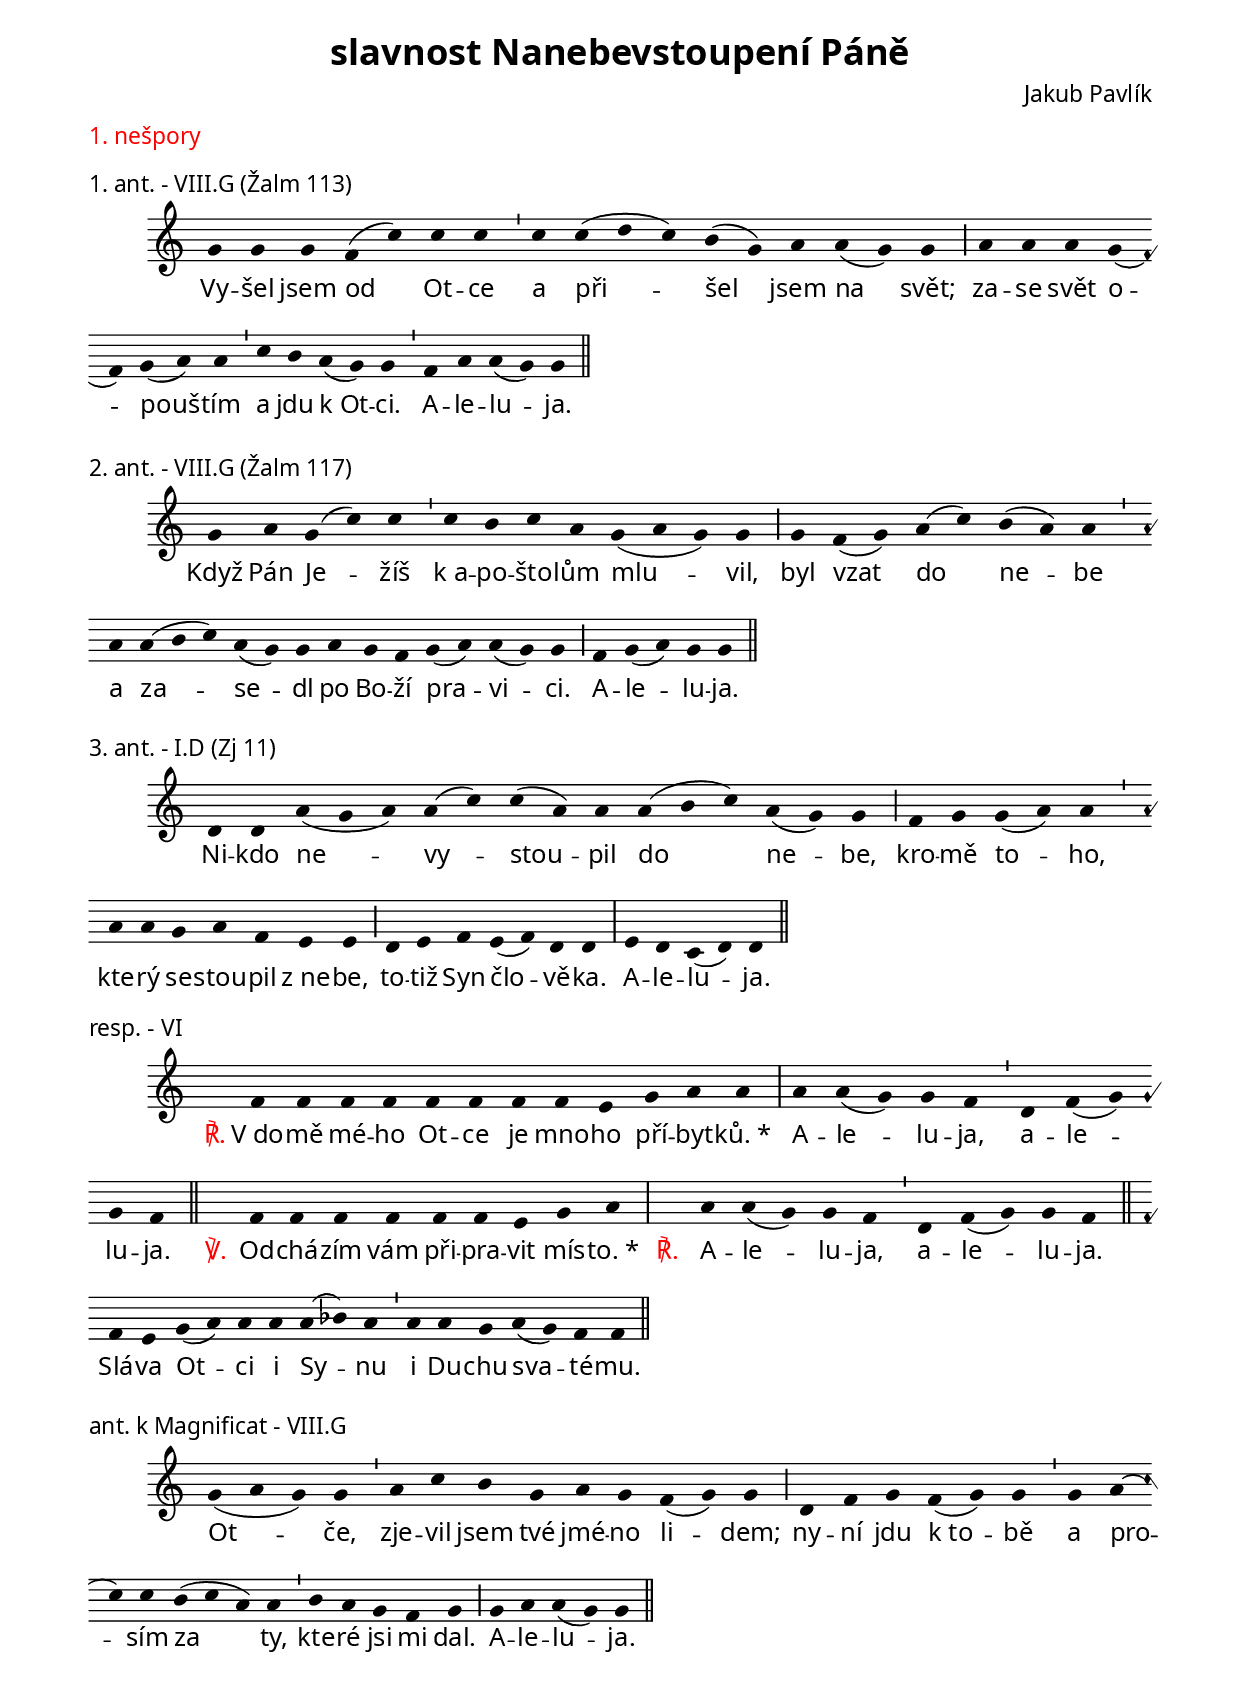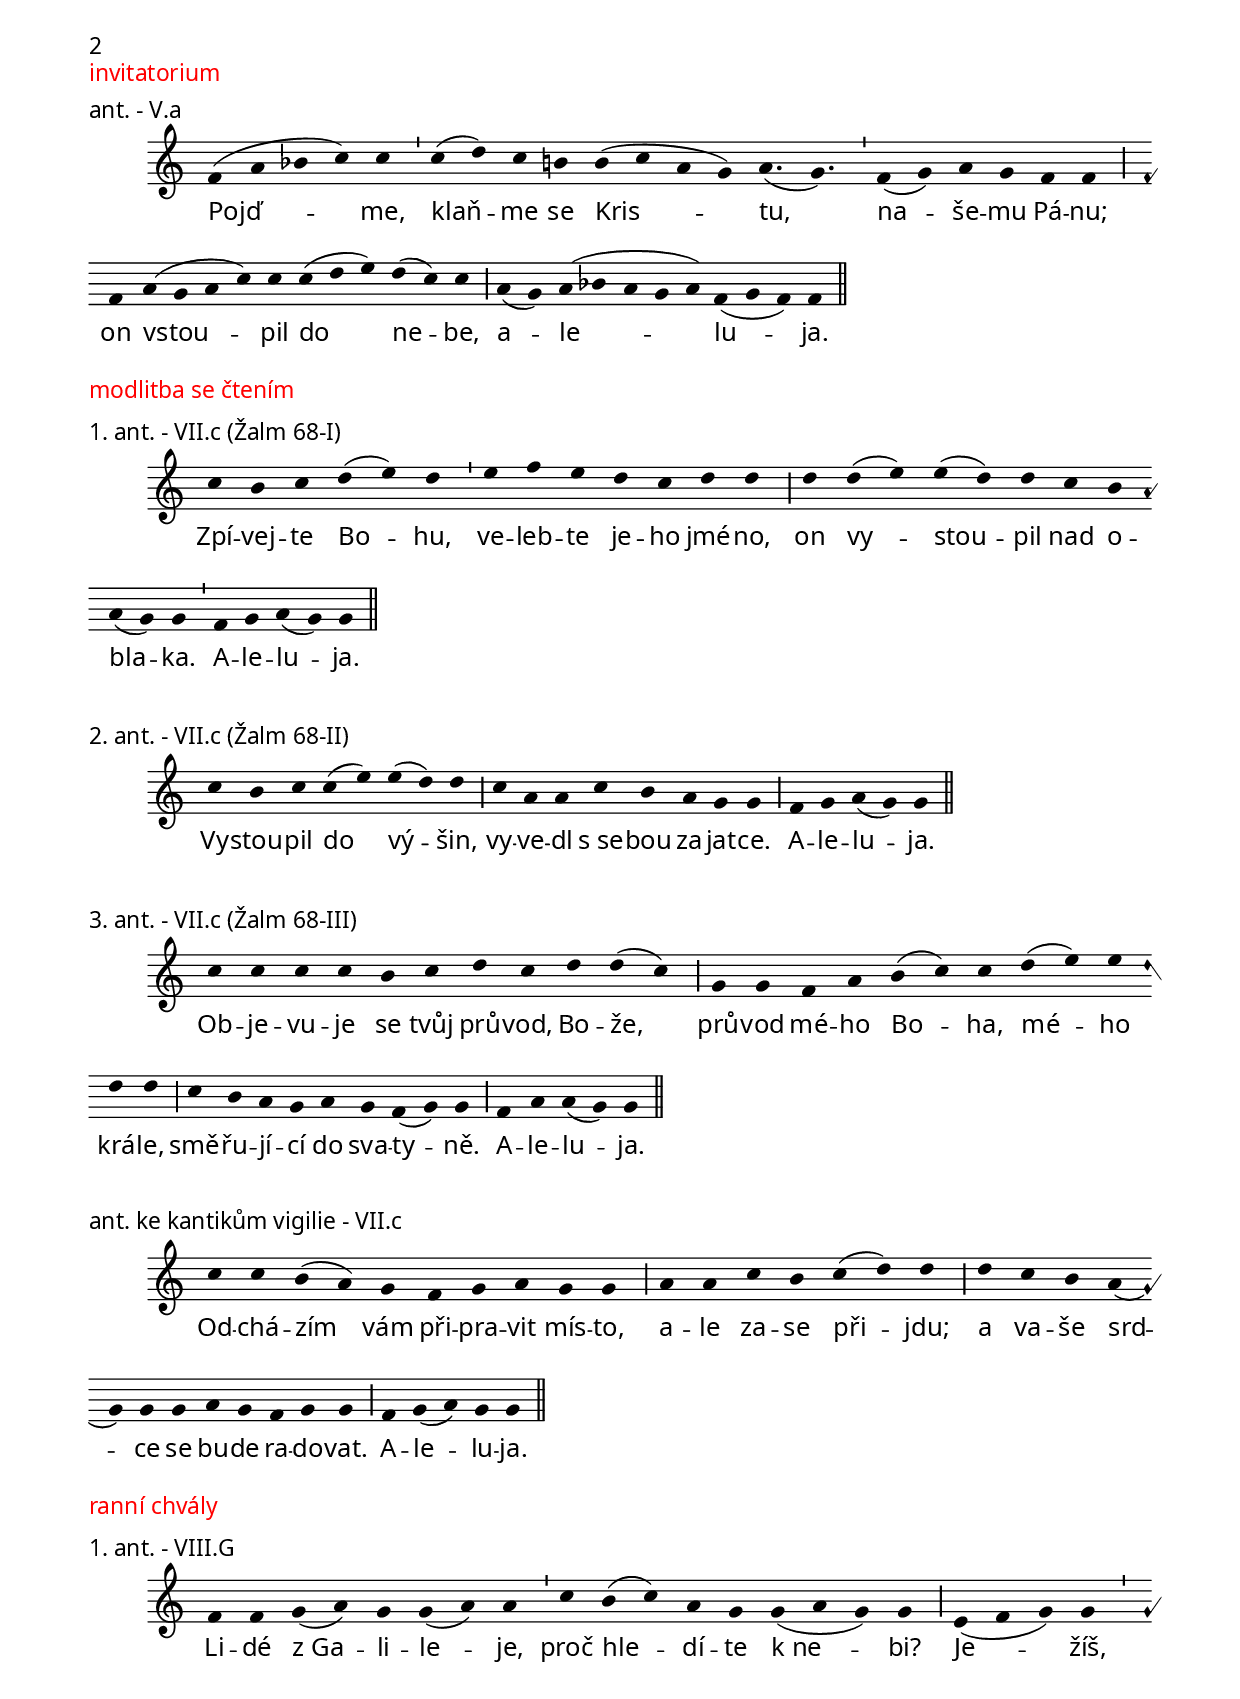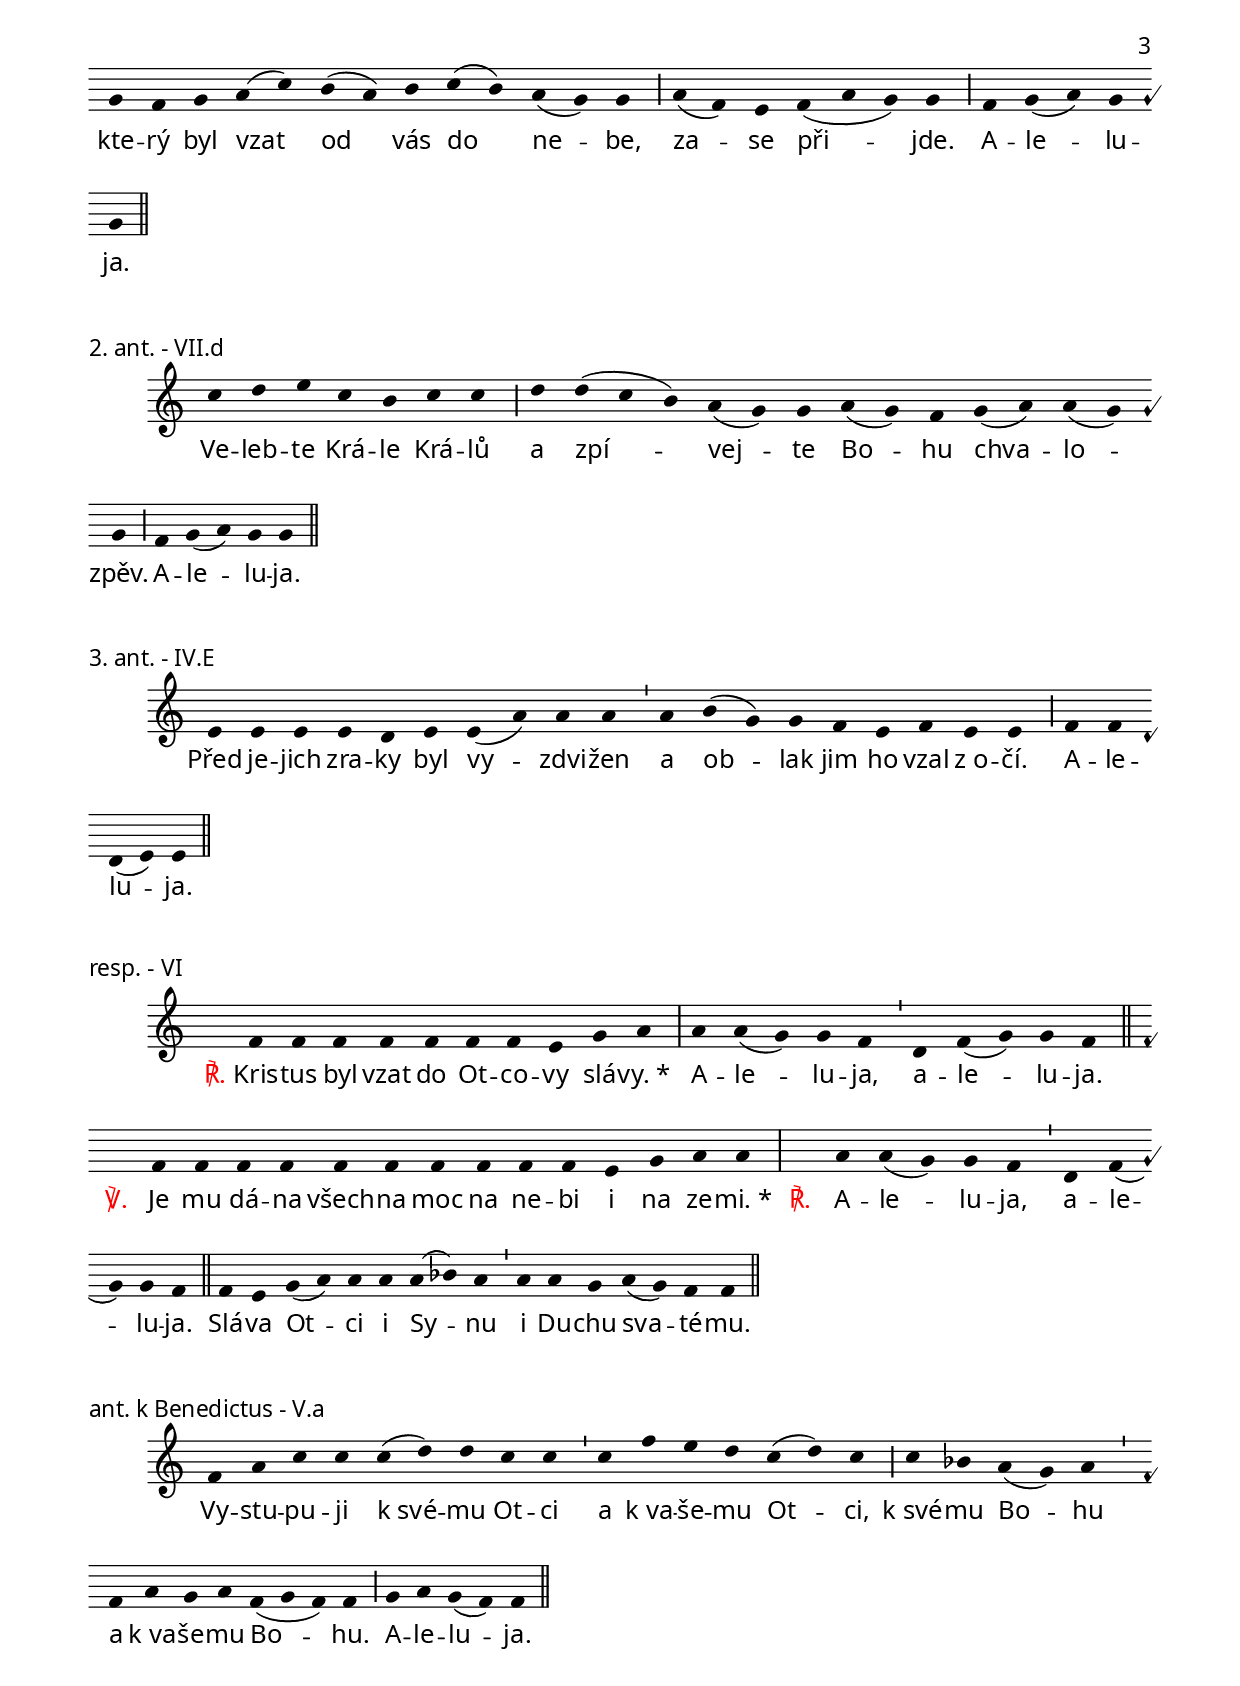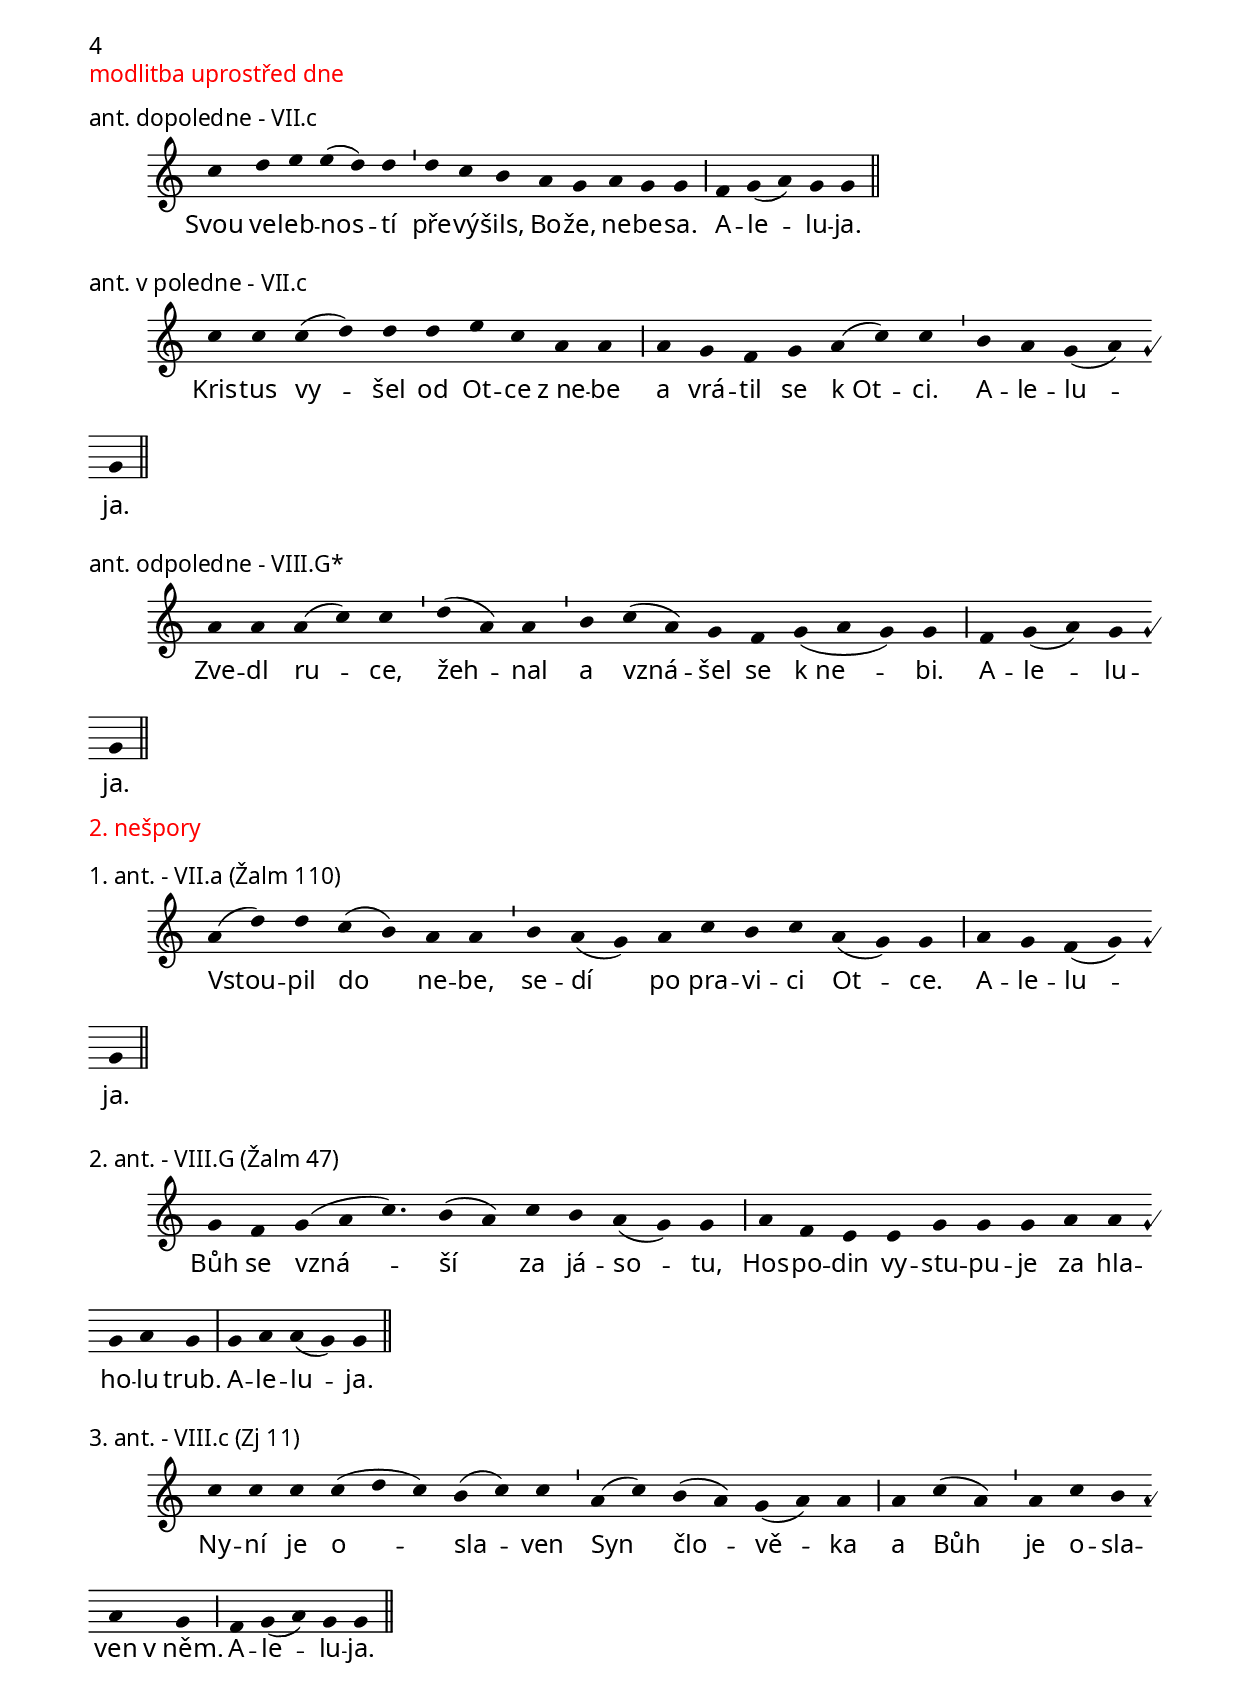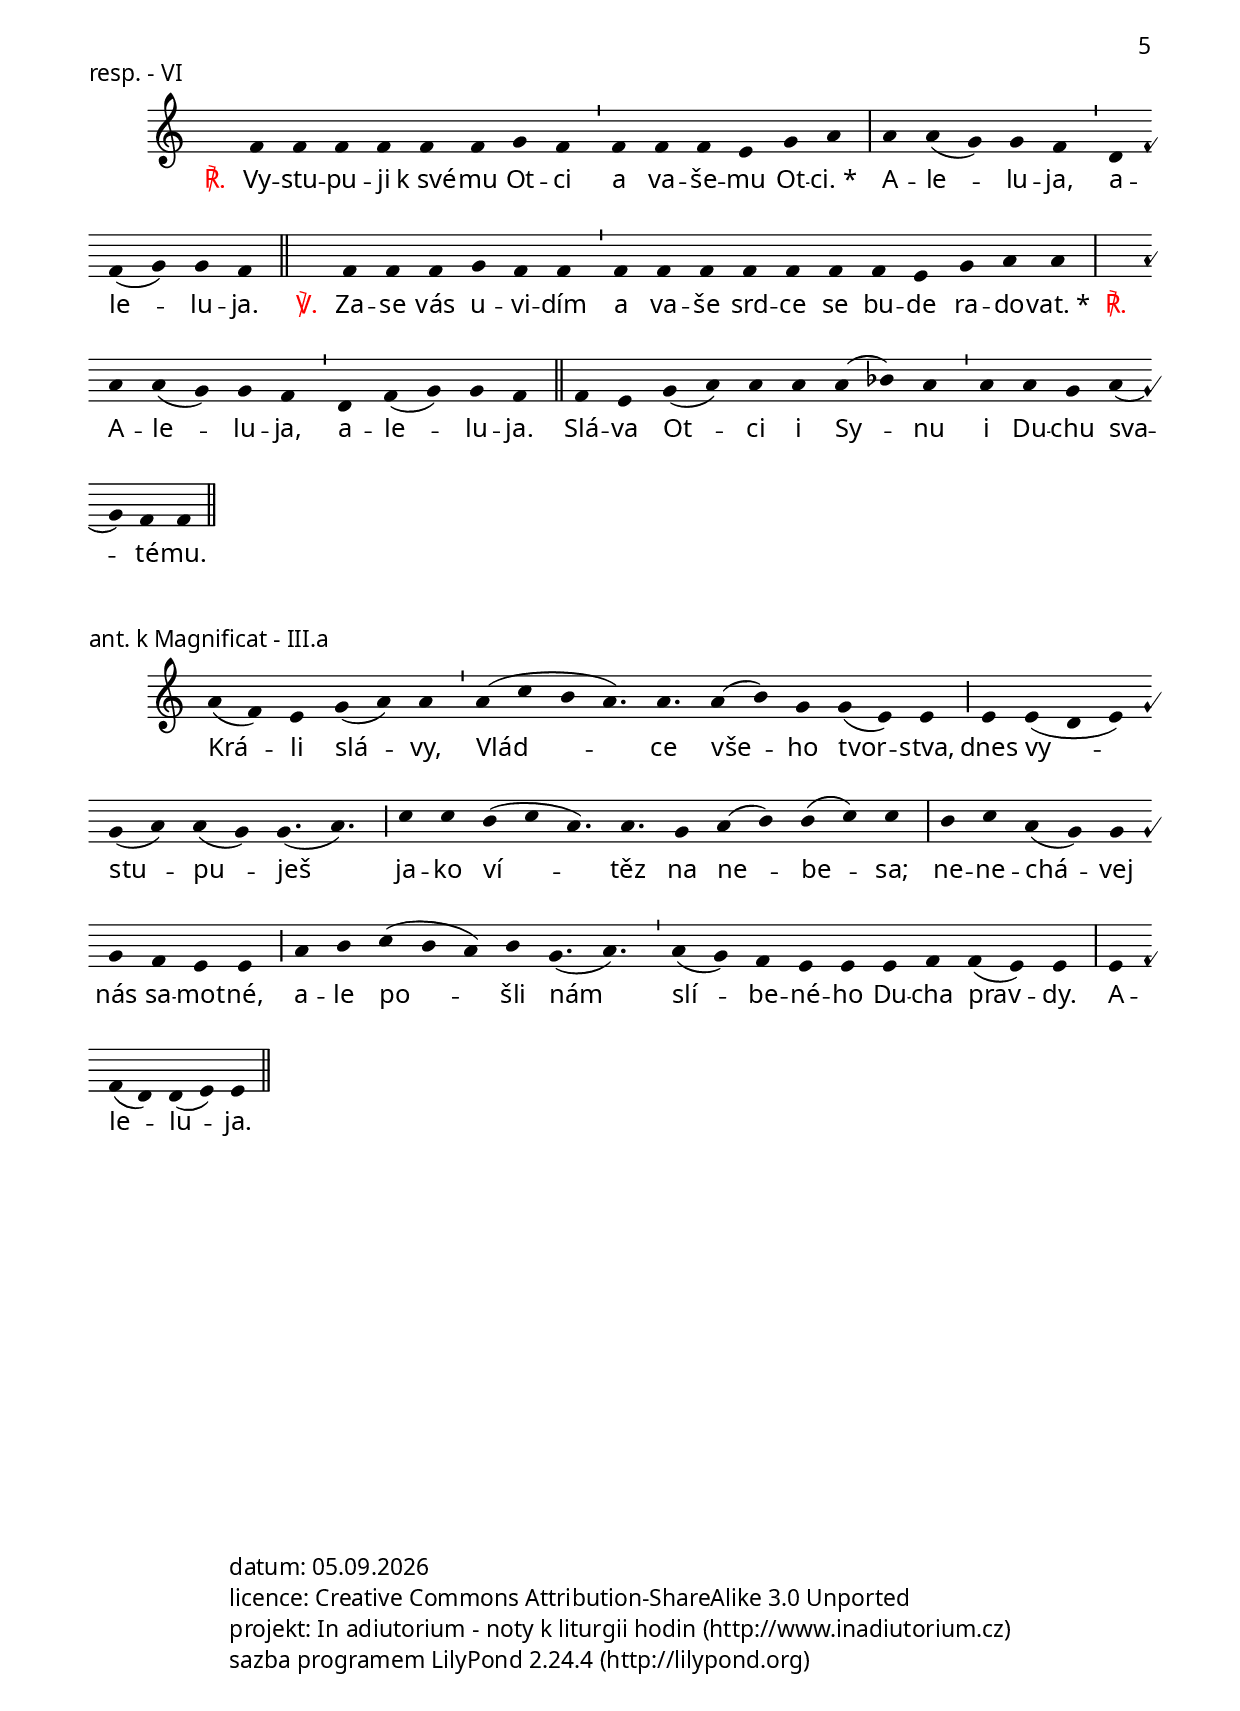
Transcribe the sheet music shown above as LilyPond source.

\version "2.14.2"

\header {
  title = "slavnost Nanebevstoupení Páně"
  composer = "Jakub Pavlík"
}

\include "spolecne.ly"
\include "dilyresponsorii.ly"

\markup {\nadpisHodinka {"1. nešpory"}}

\score {
  \relative c'' {
    \choralniRezim
    g4 g g f( c') c c \barMin
    c c( d c) b( g) a a( g) g \barMaior
    a a a g( f) g( a) a \barMin
    c b a( g) g \barMin
    f a a( g) g \barFinalis
  }
  \addlyrics {
    Vy -- šel jsem od Ot -- ce
    a při -- šel jsem na svět;
    za -- se svět o -- pouš -- tím a jdu k_Ot -- ci.
    A -- le -- lu -- ja.
  }
  \header {
    quid = "1. ant."
    modus = "VIII"
    differentia = "G"
    psalmus = "Žalm 113"
    id = "1ne-a1"
    piece = \markup {\sestavTitulek}
  }
}

\score {
  \relative c'' {
    \choralniRezim
    g4 a g( c) c \barMin
    c b c a g( a g) g \barMaior
    g f( g) a( c) b( a) a \barMin
    a a( b c) a( g) g a g f g( a) a( g) g \barMaior
    f g( a) g g \barFinalis
  }
  \addlyrics {
    Když Pán Je -- žíš
    k_a -- po -- što -- lům mlu -- vil,
    byl vzat do ne -- be
    a za -- se -- dl po Bo -- ží pra -- vi -- ci.
    A -- le -- lu -- ja.
  }
  \header {
    quid = "2. ant."
    modus = "VIII"
    differentia = "G"
    psalmus = "Žalm 117"
    id = "1ne-a2"
    piece = \markup {\sestavTitulek}
  }
}

\score {
  \relative c' {
    \choralniRezim
    d4 d a'( g a) a( c) c( a) a a( b c) a( g) g \barMaior
    f g g( a) a \barMin a a g a f e e \barMaior
    d e f e( f) d d \barMax
    e d c( d) d \barFinalis
  }
  \addlyrics {
    Ni -- kdo ne -- vy -- stou -- pil do ne -- be,
    kro -- mě to -- ho, kte -- rý se -- stou -- pil z_ne -- be,
    to -- tiž Syn člo -- vě -- ka.
    A -- le -- lu -- ja.
  }
  \header {
    quid = "3. ant."
    modus = "I"
    differentia = "D"
    psalmus = "Zj 11"
    id = "1ne-a3"
    piece = \markup {\sestavTitulek}
  }
}

\score {
  \relative c' {
    \choralniRezim

    % R
    \neviditelna f
    f4 f f f f f f f e g a a \barMax
    \respVIalelujaResponsum \barFinalis
    % V
    \neviditelna f
    f f f f f f e g a \barMax
    % R
    \neviditelna a
    \respVIalelujaResponsum \barFinalis
    % Slava
    \respVIalelujaDoxologie \barFinalis
  }
  \addlyrics {
    \Response V_do -- mě mé -- ho Ot -- ce je mno -- ho pří -- byt -- ků._*
    \textRespAleluja
    \Verse Od -- chá -- zím vám při -- pra -- vit mís -- to._*
    \Response \textRespAleluja
    \textRespDoxologie
  }
  \header {
    quid = "resp."
    modus = "VI"
    id = "1ne-resp"
    piece = \markup {\sestavTitulekResp}
  }
}

\score {
  \relative c'' {
    \choralniRezim
    g4( a g) g \barMin
    a c b g a g f( g) g \barMaior
    d f g f( g) g \barMin
    g a( c) c b( c a) a \barMin
    b a g f g \barMaior
    g a a( g) g \barFinalis
  }
  \addlyrics {
    Ot -- če,
    zje -- vil jsem tvé jmé -- no li -- dem;
    ny -- ní jdu k_to -- bě
    a pro -- sím za ty,
    kte -- ré jsi mi dal.
    A -- le -- lu -- ja.
  }
  \header {
    quid = "ant. k Magnificat"
    modus = "VIII"
    differentia = "G"
    psalmus = ""
    placet = "bude vhodné věnovat jí trochu péče"
    id = "1ne-amag"
    piece = \markup {\sestavTitulekBezZalmu}
  }
}

\pageBreak % ZLOM

\markup {\nadpisHodinka {"invitatorium"}}

\score {
  \relative c' {
    \choralniRezim
    f4( a bes c) c \barMin
    c( d) c b! b( c a g) a4.( g) \barMin f4( g) a g f f \barMaior
    f4 a( g a c) c c( d e) d( c) c \barMaior
    a( g) a( bes a g a) f( g f) f \barFinalis
  }
  \addlyrics {
    Pojď -- me,
    klaň -- me se Kris -- tu, na -- še -- mu Pá -- nu;
    on vstou -- pil do ne -- be,
    a -- le -- lu -- ja.
  }
  \header {
    quid = "ant."
    modus = "V"
    differentia = "a"
    psalmus = ""
    id = "invit"
    piece = \markup {\sestavTitulekBezZalmu}
  }
}

\markup {\nadpisHodinka {"modlitba se čtením"}}

\score {
  \relative c'' {
    \choralniRezim
    c4 b c d( e) d \barMin
    e f e d c d d \barMaior
    d d( e) e( d) d c b a( g) g \barMin
    f g a( g) g \barFinalis
  }
  \addlyrics {
    Zpí -- vej -- te Bo -- hu,
    ve -- leb -- te je -- ho jmé -- no,
    on vy -- stou -- pil nad o -- bla -- ka.
    A -- le -- lu -- ja.
  }
  \header {
    quid = "1. ant."
    modus = "VII"
    differentia = "c"
    psalmus = "Žalm 68-I"
    id = "mc-a1"
    piece = \markup {\sestavTitulek}
  }
}

\score {
  \relative c'' {
    \choralniRezim
    c4 b c c( e) e( d) d \barMaior
    c a a c b a g g \barMaior
    f g a( g) g \barFinalis
  }
  \addlyrics {
    Vy -- stou -- pil do vý -- šin,
    vy -- ve -- dl s_se -- bou za -- jat -- ce.
    A -- le -- lu -- ja.
  }
  \header {
    quid = "2. ant."
    modus = "VII"
    differentia = "c"
    psalmus = "Žalm 68-II"
    id = "mc-a2"
    piece = \markup {\sestavTitulek}
  }
}

\score {
  \relative c'' {
    \choralniRezim
    c4 c c c b c d c d d( c) \barMaior
    g g f a b( c) c d( e) e d d \barMaior
    c b a g a g f( g) g \barMaior
    f a a( g) g \barFinalis
  }
  \addlyrics {
    Ob -- je -- vu -- je se tvůj prů -- vod, Bo -- že,
    prů -- vod mé -- ho Bo -- ha, mé -- ho krá -- le,
    smě -- řu -- jí -- cí do sva -- ty -- ně.
    A -- le -- lu -- ja.
  }
  \header {
    quid = "3. ant."
    modus = "VII"
    differentia = "c"
    psalmus = "Žalm 68-III"
    id = "mc-a3"
    piece = \markup {\sestavTitulek}
  }
}

\score {
  \relative c'' {
    \choralniRezim
    c4 c b( a) g f g a g g \barMaior
    a a c b c( d) d \barMaior
    d c b a( g) g g a g f g g \barMaior
    f g( a) g g \barFinalis
  }
  \addlyrics {
    Od -- chá -- zím vám při -- pra -- vit mís -- to,
    a -- le za -- se při -- jdu;
    a va -- še srd -- ce se bu -- de ra -- do -- vat.
    A -- le -- lu -- ja.
  }
  \header {
    quid = "ant. ke kantikům vigilie"
    modus = "VII"
    differentia = "c"
    psalmus = ""
    fial = "antifony/velikonoce_tyden4.ly#pa-aben?zacatek"
    id = "mc-avig"
    piece = \markup {\sestavTitulekBezZalmu}
  }
}

\markup {\nadpisHodinka {"ranní chvály"}}

\score {
  \relative c' {
    \choralniRezim
    f4 f g( a) g g( a) a \barMin
    c b( c) a g g( a g) g \barMaior
    e( f g) g \barMin
    g f g a( c) b( a) b c( b) a( g) g \barMaior
    a( f) e f( a g) g \barMaior
    f g( a) g g \barFinalis
  }
  \addlyrics {
    Li -- dé z_Ga -- li -- le -- je,
    proč hle -- dí -- te k_ne -- bi?
    Je -- žíš,
    kte -- rý byl vzat od vás do ne -- be,
    za -- se při -- jde.
    A -- le -- lu -- ja.
  }
  \header {
    quid = "1. ant."
    modus = "VIII"
    differentia = "G"
    psalmus = ""
    id = "rch-a1"
    piece = \markup {\sestavTitulekBezZalmu}
  }
}

\score {
  \relative c'' {
    \choralniRezim
    c4 d e c b c c \barMaior
    d d( c b) a( g) g a( g) f g( a) a( g) g \barMaior
    f g( a) g g \barFinalis
  }
  \addlyrics {
    Ve -- leb -- te Krá -- le Krá -- lů
    a zpí -- vej -- te Bo -- hu chva -- lo -- zpěv.
    A -- le -- lu -- ja.
  }
  \header {
    quid = "2. ant."
    modus = "VII"
    differentia = "d"
    psalmus = ""
    id = "rch-a2"
    piece = \markup {\sestavTitulekBezZalmu}
  }
}

\score {
  \relative c' {
    \choralniRezim
    e4 e e e d e e( a) a a \barMin
    a b( g) g f e f e e \barMaior
    f f d( e) e \barFinalis
  }
  \addlyrics {
    Před je -- jich zra -- ky byl vy -- zdvi -- žen
    a ob -- lak jim ho vzal z_o -- čí.
    A -- le -- lu -- ja.
  }
  \header {
    quid = "3. ant."
    modus = "IV"
    differentia = "E"
    psalmus = ""
    id = "rch-a3"
    piece = \markup {\sestavTitulekBezZalmu}
  }
}

\score {
  \relative c' {
    \choralniRezim

    % R
    \neviditelna f
    f4 f f f f f f e g a \barMax
    \respVIalelujaResponsum \barFinalis
    % V
    \neviditelna f
    f f f f f f f f f f e g a a \barMax
    % R
    \neviditelna a
    \respVIalelujaResponsum \barFinalis
    % Slava
    \respVIalelujaDoxologie \barFinalis
  }
  \addlyrics {
    \Response Kris -- tus byl vzat do Ot -- co -- vy slá -- vy._* \textRespAleluja
    \Verse Je mu dá -- na všech -- na moc na ne -- bi i na ze -- mi._*
    \Response \textRespAleluja
    \textRespDoxologie
  }
  \header {
    quid = "resp."
    modus = "VI"
    id = "rch-resp"
    piece = \markup {\sestavTitulekResp}
  }
}


\score {
  \relative c' {
    \choralniRezim
    f4 a c c c( d) d c c \barMin
    c f e d c( d) c \barMaior
    c bes a( g) a \barMin
    f a g a f( g f) f \barMaior
    g a g( f) f \barFinalis
  }
  \addlyrics {
    Vy -- stu -- pu -- ji k_své -- mu Ot -- ci
    a k_va -- še -- mu Ot -- ci,
    k_své -- mu Bo -- hu
    a k_va -- še -- mu Bo -- hu.
    A -- le -- lu -- ja.
  }
  \header {
    quid = "ant. k Benedictus"
    modus = "V"
    differentia = "a"
    psalmus = ""
    placet = "posvítit si na to, jak nápěv ne/odpovídá významové struktuře textu"
    id = "rch-aben"
    piece = \markup {\sestavTitulekBezZalmu}
  }
}

\pageBreak % ZLOM

\markup {\nadpisHodinka {"modlitba uprostřed dne"}}

\score {
  \relative c'' {
    \choralniRezim
    c4 d e e( d) d \barMin
    d c b a g a g g \barMaior
    f g( a) g g \barFinalis
  }
  \addlyrics {
    Svou ve -- leb -- nos -- tí
    pře -- vý -- šils, Bo -- že, ne -- be -- sa.
    A -- le -- lu -- ja.
  }
  \header {
    quid = "ant. dopoledne"
    modus = "VII"
    differentia = "c"
    psalmus = ""
    id = "tercie"
    piece = \markup {\sestavTitulekBezZalmu}
  }
}

\score {
  \relative c'' {
    \choralniRezim
    c4 c c( d) d d e c a a \barMaior
    a g f g a( c) c \barMin
    b a g( a) g \barFinalis
  }
  \addlyrics {
    Kris -- tus vy -- šel od Ot -- ce z_ne -- be
    a vrá -- til se k_Ot -- ci.
    A -- le -- lu -- ja.
  }
  \header {
    quid = "ant. v poledne"
    modus = "VII"
    differentia = "c"
    psalmus = ""
    id = "sexta"
    piece = \markup {\sestavTitulekBezZalmu}
  }
}

\score {
  \relative c'' {
    \choralniRezim
    a4 a a( c) c \barMin
    d( a) a \barMin
    b c( a) g f g( a g) g \barMaior
    f g( a) g4 g \barFinalis
  }
  \addlyrics {
    Zve -- dl ru -- ce,
    žeh -- nal
    a vzná -- šel se k_ne -- bi.
    A -- le -- lu -- ja.
  }
  \header {
    quid = "ant. odpoledne"
    modus = "VIII"
    differentia = "G*"
    psalmus = ""
    id = "nona"
    piece = \markup {\sestavTitulekBezZalmu}
  }
}

\markup {\nadpisHodinka {"2. nešpory"}}

\score {
  \relative c'' {
    \choralniRezim
    a( d) d c( b) a a \barMin
    b a( g) a c b c a( g) g \barMaior
    a g f( g) g \barFinalis
  }
  \addlyrics {
    Vstou -- pil do ne -- be,
    se -- dí po pra -- vi -- ci Ot -- ce.
    A -- le -- lu -- ja.
  }
  \header {
    quid = "1. ant."
    modus = "VII"
    differentia = "a"
    psalmus = "Žalm 110"
    placet = "asi spíš lépe"
    id = "2ne-a1"
    piece = \markup {\sestavTitulek}
  }
}

\score {
  \relative c'' {
    \choralniRezim
    g4 f g( a c4.) b4( a) c b a( g) g \barMaior
    a f e e g g g a a g a g \barMax
    g a a( g) g \barFinalis
  }
  \addlyrics {
    Bůh se vzná -- ší za já -- so -- tu,
    Hos -- po -- din vy -- stu -- pu -- je za hla -- ho -- lu trub.
    A -- le -- lu -- ja.
  }
  \header {
    quid = "2. ant."
    modus = "VIII"
    differentia = "G"
    psalmus = "Žalm 47"
    placet = "aleluja spíš lépe"
    id = "2ne-a2"
    piece = \markup {\sestavTitulek}
  }
}

\score {
  \relative c'' {
    \choralniRezim
    c4 c c c( d c) b( c) c \barMin
    a( c) b( a) g( a) a \barMaior
    a c( a) \barMin
    a c b a g \barMaior
    f g( a) g g \barFinalis
  }
  \addlyrics {
    Ny -- ní je o -- sla -- ven
    Syn člo -- vě -- ka
    a Bůh
    je o -- sla -- ven v_něm.
    A -- le -- lu -- ja.
  }
  \header {
    quid = "3. ant."
    modus = "VIII"
    differentia = "c"
    psalmus = "Zj 11"
    id = "2ne-a3"
    piece = \markup {\sestavTitulek}
  }
}

\score {
  \relative c' {
    \choralniRezim

    % R
    \neviditelna f
    f4 f f f f f g f \barMin f f f e g a \barMax
    \respVIalelujaResponsum \barFinalis
    % V
    \neviditelna f
    f f f g f f \barMin f f f f f f f e g a a \barMax
    % R
    \neviditelna a
    \respVIalelujaResponsum \barFinalis
    % Slava
    \respVIalelujaDoxologie \barFinalis
  }
  \addlyrics {
    \Response Vy -- stu -- pu -- ji k_své -- mu Ot -- ci a va -- še -- mu Ot -- ci._* \textRespAleluja
    \Verse Za -- se vás u -- vi -- dím a va -- še srd -- ce se bu -- de ra -- do -- vat._*
    \Response \textRespAleluja
    \textRespDoxologie
  }
  \header {
    quid = "resp."
    modus = "VI"
    id = "2ne-resp"
    piece = \markup {\sestavTitulekResp}
  }
}

\score {
  \relative c'' {
    \choralniRezim
    a4( f) e g( a) a \barMin
    a( c b a4.) a a4( b) g g( e) e \barMaior
    e e( d e) g( a) a( g) g4.( a) \barMaior
    c4 c b( c a4.) a g4 a( b) b( c) c \barMax

    b c a( g) g g f e e \barMaior
    a b c( b a) b g4.( a) \barMin
    a4( g) f e e e f f( e) e \barMax
    e f( d) d( e) e \barFinalis
  }
  \addlyrics {
    Krá -- li slá -- vy,
    Vlád -- ce vše -- ho tvor -- stva,
    dnes vy -- stu -- pu -- ješ
    ja -- ko ví -- těz na ne -- be -- sa;

    ne -- ne -- chá -- vej nás sa -- mot -- né,
    a -- le po -- šli nám slí -- be -- né -- ho Du -- cha prav -- dy.
    A -- le -- lu -- ja.
  }
  \header {
    quid = "ant. k Magnificat"
    modus = "III"
    differentia = "a"
    psalmus = ""
    placet = "přijde mi povedená, ale bude vhodné vyzkoušet i adaptaci nápěvu latinské předlohy"
    id = "2ne-amag"
    piece = \markup {\sestavTitulekBezZalmu}
  }
}